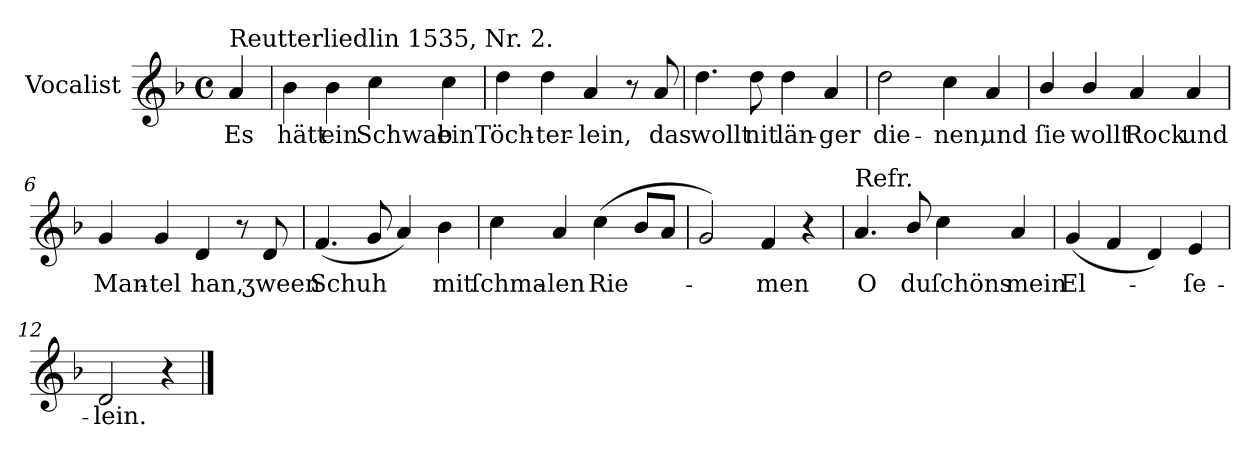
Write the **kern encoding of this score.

**kern	**text
*part1	*part1
*staff1	*staff1
*I"Vocalist	*
*k[b-]	*
*d:	*
*M4/4	*
*met(c)	*
=	=
!LO:TX:a:t=Reutterliedlin 1535, Nr. 2.	!
4a	Es
=1	=1
4b-	hätt
4b-	ein
4cc	Schwab
4cc	ein
=2	=2
4dd	Töch-
4dd	-ter-
4a	-lein,
8r	.
8a	das
=3	=3
4.dd	wollt
8dd	nit
4dd	län-
4a	-ger
=4	=4
2dd	die-
4cc	-nen,
4a	und
=5	=5
4b-/	ſie
4b-/	wollt
4a	Rock
4a	und
=6	=6
4g	Man-
4g	-tel
4d	han,
8r	.
8d	ʒween
=7	=7
(4.f	Schuh
8g	.
4a)	.
4b-	mit
=8	=8
4cc	ſchma-
4a	-len
(4cc	Rie-
8b-L	.
8aJ	.
=9	=9
2g)	.
4f	-men
4r	.
=10	=10
!LO:TX:a:t=Refr.	!
4.a	O
8b-/	du
4cc	ſchöns
4a	mein
=11	=11
(4g	El-
4f	.
4d)	.
4e	-ſe-
=12	=12
2d	-lein.
4r	.
==	==
*-	*-
